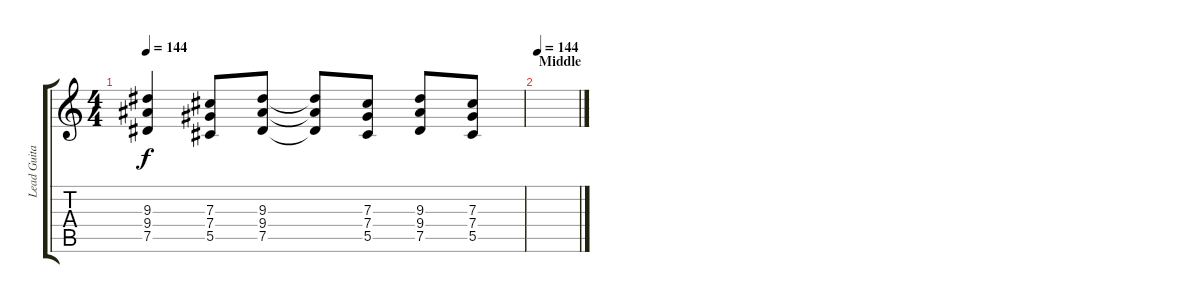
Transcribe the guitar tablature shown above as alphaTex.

\track ("Lead Guitar" "Lead Guita") {instrument distortionguitar}
\staff {score tabs}
\tuning (Eb4 Bb3 Gb3 Db3 Ab2 Eb2) {hide}
\ts (4 4)
\tempo 144
\clef g2
\ks c
(9.3 9.4 7.5).4{dy f} (7.3 7.4 5.5).8 (9.3 9.4 7.5).8 (9.3{t} 9.4{t} 7.5{t}).8 (7.3 7.4 5.5).8 (9.3 9.4 7.5).8 (7.3 7.4 5.5).8 |
\section ("" "Middle")
\tempo 144
